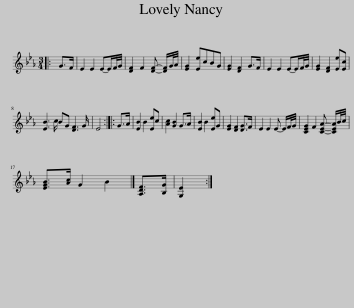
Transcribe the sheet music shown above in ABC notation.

X:1
L:1/8
M:3/4
I:linebreak $
K:Eb
V:1 treble
V:1
|: G>F | E2 E2 E-E/F/4G/4 | [DF]2 F2 [DF]- [DF]/G/4A/4 | [EG]2 [Ee]cBG | [EG]2 [DF]2 G>F | %5
 E2 E2 E-E/F/4G/4 | [EG]2 [DF]2 [Ee][Ec] |$ [EB]3 c/ BG [DF]3 G/ | E4 :: G>A | %10
 [EB]2 B2 [Ee]c | [Ac]2 [GB]2 G>A | [EB]2 B2 [Ee]G | [EG]2 [DF]2 [DG]>F | E2 E2 E- E/F/4G/4 | %15
 [CEG]2 F2 [CEA]- [CEA]/B/4c/4 |$ [EGB]>[Ac] G2 B2 |] [A,DF]>[B,G] | [G,E]2 :| %19
